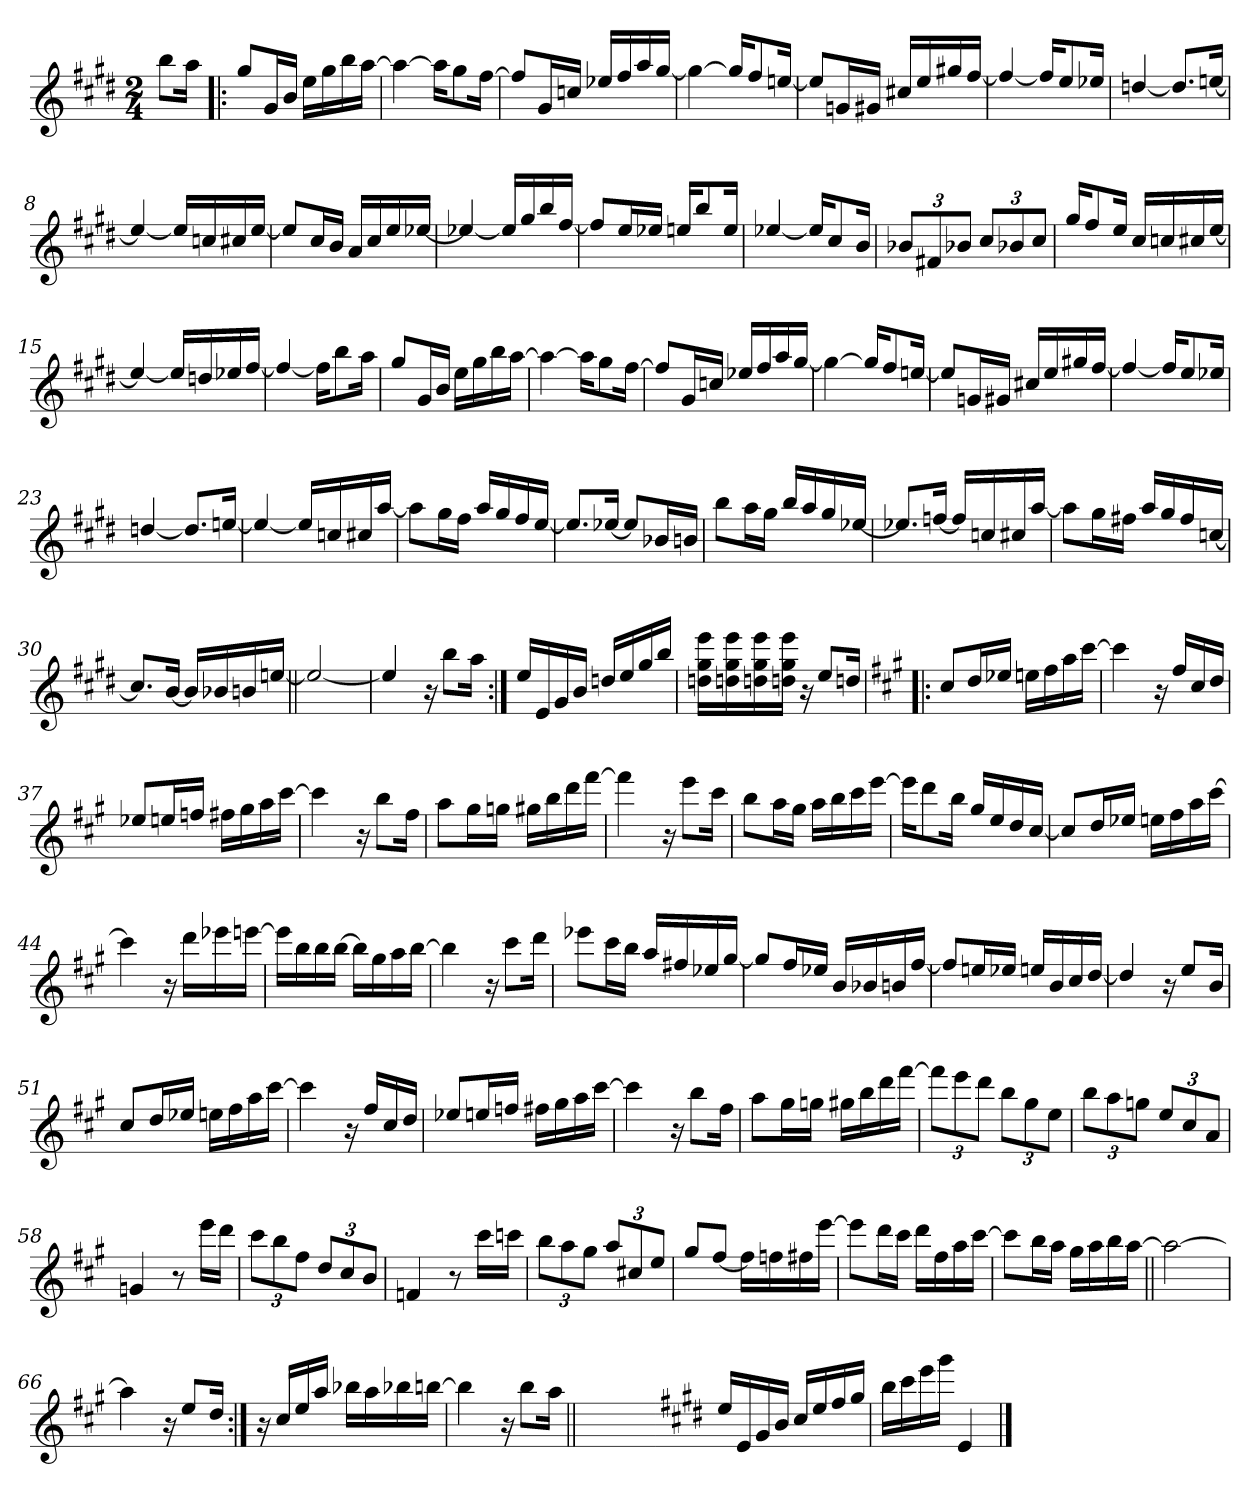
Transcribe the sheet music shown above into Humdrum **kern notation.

**kern
*part1
*staff1
*clefG2
*k[f#c#g#d#]
*E:
*M2/4
=
8bb\L
16aa\Jk
=1!|:
8gg#/L
16g#/L
16b/JJ
16ee\LL
16gg#\
16bb\
[16aa\JJ
=2
4aa\_
16aa\KL]
8gg#\
[16ff#\Jk
=3
8ff#/L]
16g#/L
16ccn/JJ
16ee-X/LL
16ff#/
16aa/
[16gg#/JJ
=4
4gg#\_
16gg#/KL]
8ff#/
[16een/Jk
!!LO:LB:g=z
=5
8ee/L]
16gn/L
16g#X/JJ
16cc#X/LL
16ee/
16gg#X/
[16ff#/JJ
=6
4ff#/_
16ff#/KL]
8ee/
16ee-X/Jk
=7
[4ddn/
8.dd/L]
[16een/Jk
=8
4ee/_
16ee/LL]
16ccn/
16cc#X/
[16ee/JJ
=9
8ee/L]
16cc#/L
16b/JJ
16a/LL
16cc#/
16ee/
[16ee-X/JJ
!!LO:LB:g=z
=10
4ee-X/_
16ee-/LL]
16gg#/
16bb/
[16ff#/JJ
=11
8ff#/L]
16ee/L
16ee-X/JJ
16een/KL
8bb/
16ee/Jk
=12
[4ee-X/
16ee-/KL]
8cc#/
16b/Jk
=13
12b-X/L
12f#X/
12b-X/J
12cc#/L
12b-X/
12cc#/J
=14
16gg#/KL
8ff#/
16ee/Jk
16cc#/LL
16ccn/
16cc#X/
[16ee/JJ
!!LO:LB:g=z
=15
4ee/_
16ee/LL]
16ddn/
16ee-X/
[16ff#/JJ
=16
4ff#/_
16ff#\KL]
8bb\
16aa\Jk
=17
8gg#/L
16g#/L
16b/JJ
16ee\LL
16gg#\
16bb\
[16aa\JJ
=18
4aa\_
16aa\KL]
8gg#\
[16ff#\Jk
=19
8ff#/L]
16g#/L
16ccn/JJ
16ee-X/LL
16ff#/
16aa/
[16gg#/JJ
!!LO:LB:g=z
=20
4gg#\_
16gg#/KL]
8ff#/
[16een/Jk
=21
8ee/L]
16gn/L
16g#X/JJ
16cc#X/LL
16ee/
16gg#X/
[16ff#/JJ
=22
4ff#/_
16ff#/KL]
8ee/
16ee-X/Jk
=23
[4ddn/
8.dd/L]
[16een/Jk
=24
4ee/_
16ee/LL]
16ccn/
16cc#X/
[16aa/JJ
!!LO:LB:g=z
=25
8aa\L]
16gg#\L
16ff#\JJ
16aa/LL
16gg#/
16ff#/
[16ee/JJ
=26
8.een/L]
[16ee-X/Jk
8ee-/L]
16b-X/L
16bn/JJ
=27
8bb\L
16aa\L
16gg#\JJ
16bb/LL
16aa/
16gg#/
[16ee-X/JJ
=28
8.ee-X/L]
[16ffn/Jk
16ff/LL]
16ccn/
16cc#X/
[16aa/JJ
=29
8aa\L]
16gg#\L
16ff#X\JJ
16aa/LL
16gg#/
16ff#/
[16ccn/JJ
!!LO:LB:g=z
=30
8.ccn/L]
[16b/Jk
16b/LL]
16b-X/
16bn/
[16een/JJ
=31||
2ee/_
=32
4ee/]
16r
8bb\L
16aa\Jk
=33:|!
16ee/LL
16e/
16g#/
16b/JJ
16ddn/LL
16ee/
16gg#/
16bb/JJ
=34
16ddn\ 16gg#\ 16eee\LL
16ddn\ 16gg#\ 16eee\
16ddn\ 16gg#\ 16eee\
16ddn\ 16gg#\ 16eee\JJ
16r
8ee/L
16ddn/Jk
!!LO:LB:g=z
=35!|:
*k[f#c#g#]
*A:
8cc#/L
16dd/L
16ee-X/JJ
16een\LL
16ff#\
16aa\
[16ccc#\JJ
=36
4ccc#\]
16r
16ff#/LL
16cc#/
16dd/JJ
=37
8ee-X/L
16een/L
16ffn/JJ
16ff#X\LL
16gg#\
16aa\
[16ccc#\JJ
=38
4ccc#\]
16r
8bb\L
16ff#\Jk
=39
8aa\L
16gg#\L
16ggn\JJ
16gg#X\LL
16bb\
16ddd\
[16fff#\JJ
!!LO:LB:g=z
=40
4fff#\]
16r
8eee\L
16ccc#\Jk
=41
8bb\L
16aa\L
16gg#\JJ
16aa\LL
16bb\
16ccc#\
[16eee\JJ
=42
16eee\KL]
8ddd\
16bb\Jk
16gg#/LL
16ee/
16dd/
[16cc#/JJ
=43
8cc#/L]
16dd/L
16ee-X/JJ
16een\LL
16ff#\
16aa\
[16ccc#\JJ
=44
4ccc#\]
16r
16ddd\LL
16eee-X\
[16eeen\JJ
!!LO:LB:g=z
=45
16eee\LL]
16bb\
16bb\
[16bb\JJ
16bb\LL]
16gg#\
16aa\
[16bb\JJ
=46
4bb\]
16r
8ccc#\L
16ddd\Jk
=47
8eee-X\L
16ccc#\L
16bb\JJ
16aa/LL
16ff#X/
16ee-X/
[16gg#/JJ
=48
8gg#/L]
16ff#/L
16ee-X/JJ
16b/LL
16b-X/
16bn/
[16ff#/JJ
=49
8ff#/L]
16een/L
16ee-X/JJ
16een/LL
16b/
16cc#/
[16dd/JJ
!!LO:LB:g=z
=50
4dd/]
16r
8ee/L
16b/Jk
=51
8cc#/L
16dd/L
16ee-X/JJ
16een\LL
16ff#\
16aa\
[16ccc#\JJ
=52
4ccc#\]
16r
16ff#/LL
16cc#/
16dd/JJ
=53
8ee-X/L
16een/L
16ffn/JJ
16ff#X\LL
16gg#\
16aa\
[16ccc#\JJ
=54
4ccc#\]
16r
8bb\L
16ff#\Jk
!!LO:PB:g=z
=55
8aa\L
16gg#\L
16ggn\JJ
16gg#X\LL
16bb\
16ddd\
[16fff#\JJ
=56
12fff#\L]
12eee\
12ddd\J
12bb\L
12gg#\
12ee\J
=57
12bb\L
12aa\
12ggn\J
12ee/L
12cc#/
12a/J
=58
4g/
8r
16eee\LL
16ddd\JJ
=59
12ccc#\L
12bb\
12ff#\J
12dd/L
12cc#/
12b/J
!!LO:LB:g=z
=60
4fn/
8r
16ccc#\LL
16cccn\JJ
=61
12bb\L
12aa\
12gg#\J
12aa/L
12cc#X/
12ee/J
=62
8gg#/L
[8ff#/J
16ff#\LL]
16ffn\
16ff#X\
[16eee\JJ
=63
8eee\L]
16ddd\L
16ccc#\JJ
16ddd\LL
16ff#\
16aa\
[16ccc#\JJ
=64
8ccc#\L]
16bb\L
16aa\JJ
16gg#\LL
16aa\
16bb\
[16aa\JJ
!!LO:LB:g=z
=65||
2aa\_
=66
4aa\]
16r
8ee/L
16dd/Jk
=67:|!
16r
16cc#/LL
16ee/
16aa/JJ
16bb-X\LL
16aa\
16bb-X\
[16bbn\JJ
=68
4bb\]
16r
8bb\L
16aa\Jk
=68X681||
2ryy
!!LO:LB:g=z
=69-
*k[f#c#g#d#]
*E:
16ee/LL
16e/
16g#/
16b/JJ
16cc#/LL
16ee/
16ff#/
16gg#/JJ
=70
16bb\LL
16ccc#\
16eee\
16ggg#\JJ
4e/
==
*-
